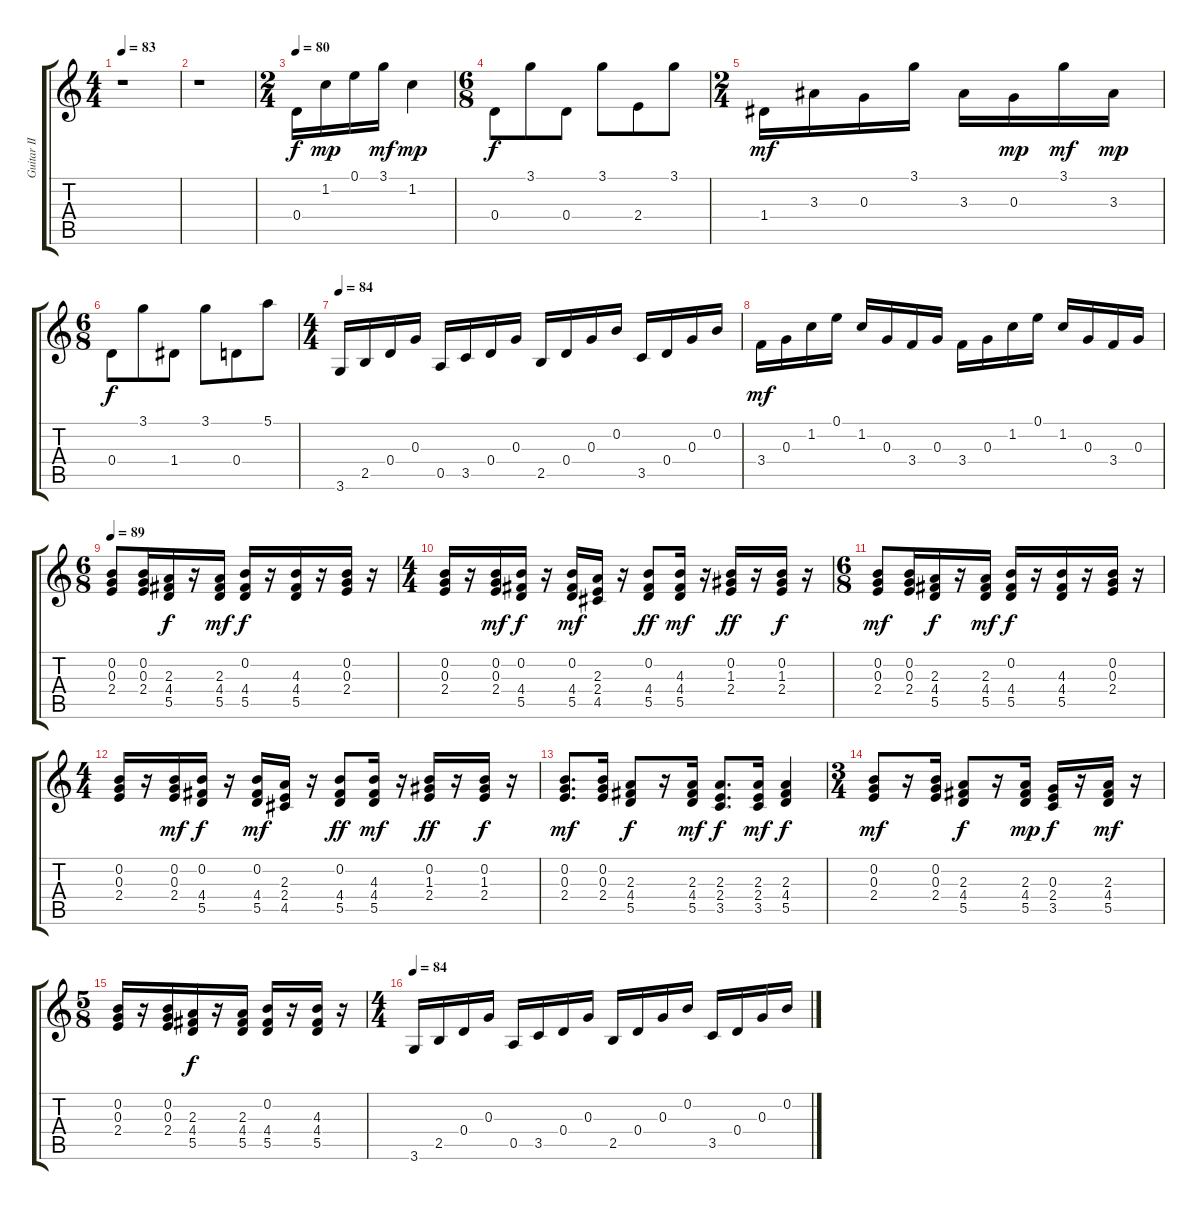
\track ("Guitar II" "Guitar II") {instrument acousticguitarsteel}
\staff {score tabs}
\tuning (E4 B3 G3 D3 A2 E2) {hide}
\ts (4 4)
\tempo 83
\clef g2
\ks c
r.1{dy mf} |
r.1 |
\ts (2 4)
\tempo 80
0.4.16{dy f} 1.2.16{dy mp} 0.1.16 3.1.16{dy mf} 1.2.4{dy mp} |
\ts (6 8)
0.4.8{dy f} 3.1.8 0.4.8 3.1.8 2.4.8 3.1.8 |
\ts (2 4)
1.4.16{dy mf} 3.3.16 0.3.16 3.1.16 3.3.16 0.3.16{dy mp} 3.1.16{dy mf} 3.3.16{dy mp} |
\ts (6 8)
0.4.8{dy f} 3.1.8 1.4.8 3.1.8 0.4.8 5.1.8 |
\ts (4 4)
\tempo 84
3.6.16 2.5.16 0.4.16 0.3.16 0.5.16 3.5.16 0.4.16 0.3.16 2.5.16 0.4.16 0.3.16 0.2.16 3.5.16 0.4.16 0.3.16 0.2.16 |
3.4.16{dy mf} 0.3.16 1.2.16 0.1.16 1.2.16 0.3.16 3.4.16 0.3.16 3.4.16 0.3.16 1.2.16 0.1.16 1.2.16 0.3.16 3.4.16 0.3.16 |
\ts (6 8)
\tempo 89
(0.2 0.3 2.4).8 (0.2 0.3 2.4).16 (2.3 4.4 5.5).16{dy f} r.16 (2.3 4.4 5.5).16{dy mf} (0.2 4.4 5.5).16{dy f} r.16 (4.3 4.4 5.5).16 r.16 (0.2 0.3 2.4).16 r.16 |
\ts (4 4)
(0.2 0.3 2.4).16 r.16 (0.2 0.3 2.4).16{dy mf} (0.2 4.4 5.5).16{dy f} r.16 (0.2 4.4 5.5).16{dy mf} (2.3 2.4 4.5).16 r.16 (0.2 4.4 5.5).8{dy ff} (4.3 4.4 5.5).16{dy mf} r.16 (0.2 1.3 2.4).16{dy ff} r.16 (0.2 1.3 2.4).16{dy f} r.16 |
\ts (6 8)
(0.2 0.3 2.4).8{dy mf} (0.2 0.3 2.4).16 (2.3 4.4 5.5).16{dy f} r.16 (2.3 4.4 5.5).16{dy mf} (0.2 4.4 5.5).16{dy f} r.16 (4.3 4.4 5.5).16 r.16 (0.2 0.3 2.4).16 r.16 |
\ts (4 4)
(0.2 0.3 2.4).16 r.16 (0.2 0.3 2.4).16{dy mf} (0.2 4.4 5.5).16{dy f} r.16 (0.2 4.4 5.5).16{dy mf} (2.3 2.4 4.5).16 r.16 (0.2 4.4 5.5).8{dy ff} (4.3 4.4 5.5).16{dy mf} r.16 (0.2 1.3 2.4).16{dy ff} r.16 (0.2 1.3 2.4).16{dy f} r.16 |
(0.2 0.3 2.4).8{d dy mf} (0.2 0.3 2.4).16 (2.3 4.4 5.5).8{dy f} r.16 (2.3 4.4 5.5).16{dy mf} (2.3 2.4 3.5).8{d dy f} (2.3 2.4 3.5).16{dy mf} (2.3 4.4 5.5).4{dy f} |
\ts (3 4)
(0.2 0.3 2.4).8{dy mf} r.16 (0.2 0.3 2.4).16 (2.3 4.4 5.5).8{dy f} r.16 (2.3 4.4 5.5).16{dy mp} (0.3 2.4 3.5).16{dy f} r.16 (2.3 4.4 5.5).16{dy mf} r.16 |
\ts (5 8)
(0.2 0.3 2.4).16 r.16 (0.2 0.3 2.4).16 (2.3 4.4 5.5).16{dy f} r.16 (2.3 4.4 5.5).16 (0.2 4.4 5.5).16 r.16 (4.3 4.4 5.5).16 r.16 |
\ts (4 4)
\tempo 84
3.6.16 2.5.16 0.4.16 0.3.16 0.5.16 3.5.16 0.4.16 0.3.16 2.5.16 0.4.16 0.3.16 0.2.16 3.5.16 0.4.16 0.3.16 0.2.16
